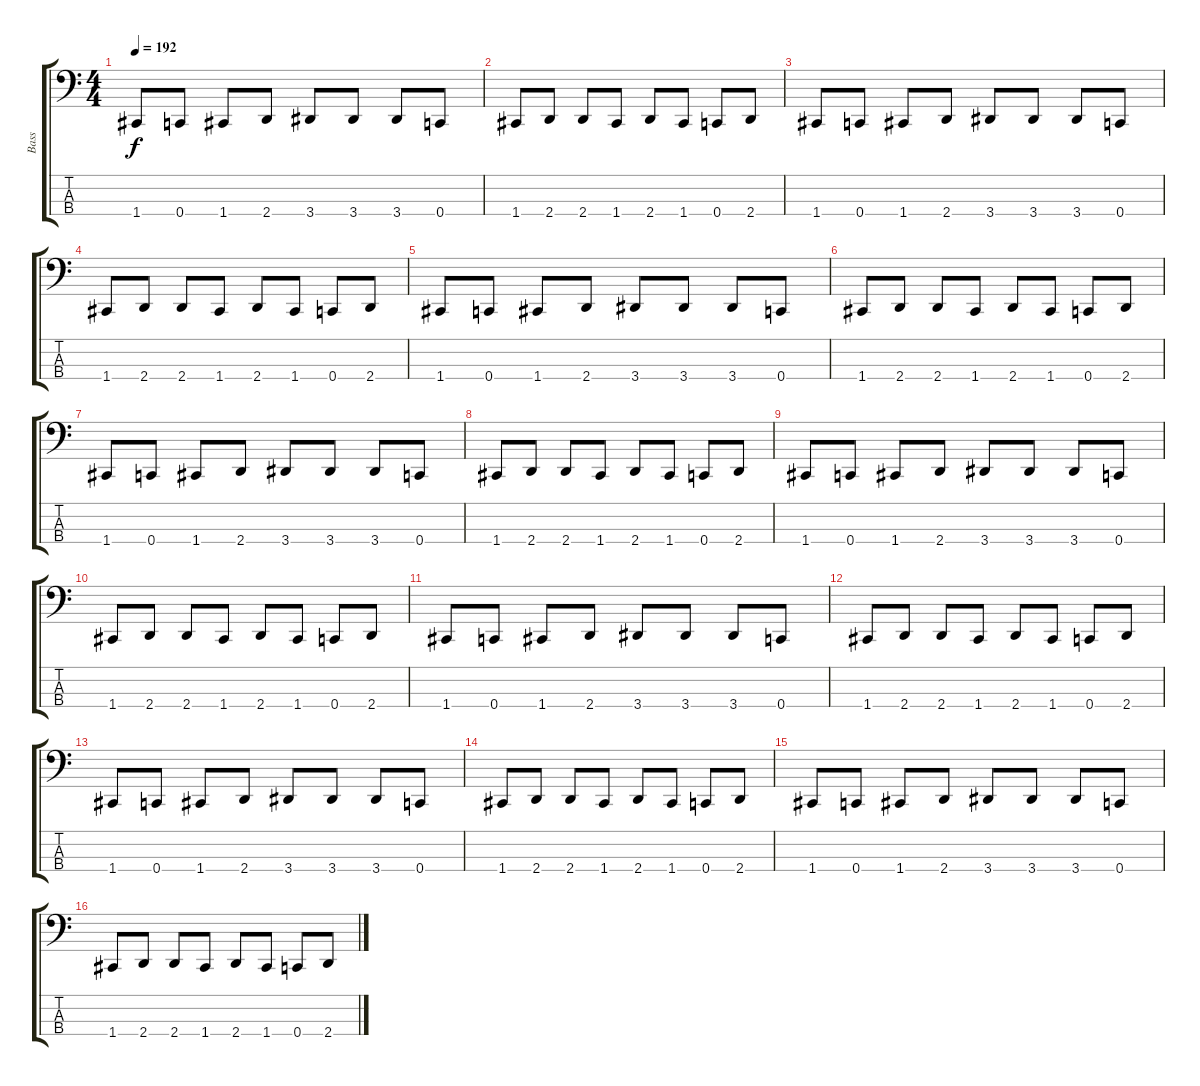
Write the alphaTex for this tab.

\track ("Bass" "Bass") {instrument electricbassfinger}
\staff {score tabs}
\tuning (F2 C2 G1 C1) {hide}
\ts (4 4)
\tempo 192
\clef f4
\ks c
1.4.8{dy f} 0.4.8 1.4.8 2.4.8 3.4.8 3.4.8 3.4.8 0.4.8 |
1.4.8 2.4.8 2.4.8 1.4.8 2.4.8 1.4.8 0.4.8 2.4.8 |
1.4.8 0.4.8 1.4.8 2.4.8 3.4.8 3.4.8 3.4.8 0.4.8 |
1.4.8 2.4.8 2.4.8 1.4.8 2.4.8 1.4.8 0.4.8 2.4.8 |
1.4.8 0.4.8 1.4.8 2.4.8 3.4.8 3.4.8 3.4.8 0.4.8 |
1.4.8 2.4.8 2.4.8 1.4.8 2.4.8 1.4.8 0.4.8 2.4.8 |
1.4.8 0.4.8 1.4.8 2.4.8 3.4.8 3.4.8 3.4.8 0.4.8 |
1.4.8 2.4.8 2.4.8 1.4.8 2.4.8 1.4.8 0.4.8 2.4.8 |
1.4.8 0.4.8 1.4.8 2.4.8 3.4.8 3.4.8 3.4.8 0.4.8 |
1.4.8 2.4.8 2.4.8 1.4.8 2.4.8 1.4.8 0.4.8 2.4.8 |
1.4.8 0.4.8 1.4.8 2.4.8 3.4.8 3.4.8 3.4.8 0.4.8 |
1.4.8 2.4.8 2.4.8 1.4.8 2.4.8 1.4.8 0.4.8 2.4.8 |
1.4.8 0.4.8 1.4.8 2.4.8 3.4.8 3.4.8 3.4.8 0.4.8 |
1.4.8 2.4.8 2.4.8 1.4.8 2.4.8 1.4.8 0.4.8 2.4.8 |
1.4.8 0.4.8 1.4.8 2.4.8 3.4.8 3.4.8 3.4.8 0.4.8 |
1.4.8 2.4.8 2.4.8 1.4.8 2.4.8 1.4.8 0.4.8 2.4.8
